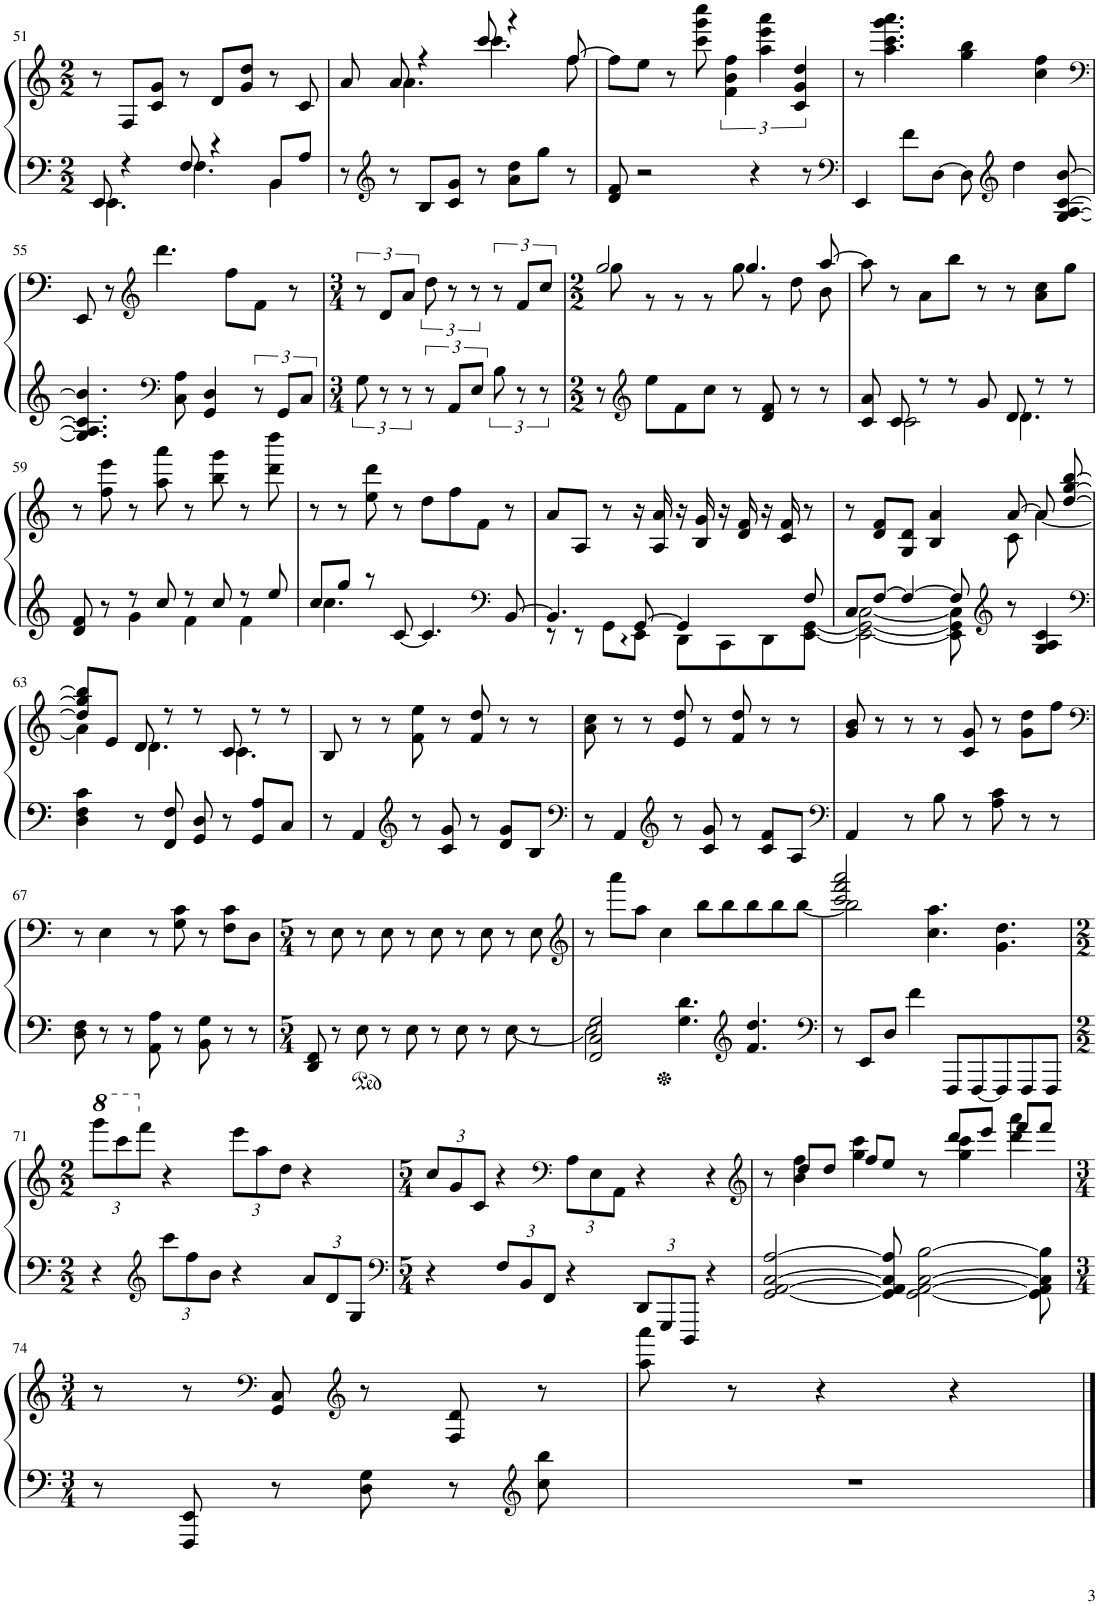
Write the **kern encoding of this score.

**kern	**kern
*part1	*part1
*staff2	*staff1
*I"Piano	*
*I'Pno.	*
!!LO:PB:g=z
*clefF4	*clefG2
*k[]	*k[]
*M2/2	*M2/2
=51	=51
*^	*
8EE/	4.EE\	8r
4r	.	8F/L
.	.	8c/ 8g/J
8F/	4.F\	8r
4r	.	8d/L
.	.	8g/ 8dd/J
8BB/L	4BB\	8r
8A/J	.	8c/
*v	*v	*
=52	=52
*	*^
8r	8a/	8ryy
*clefG2	*	*
8r	8a/	4.a\
8B/L	4r	.
8c/ 8g/J	.	.
8r	8ccc/	4.ccc\
8a\ 8dd\L	4r	.
8gg\J	.	.
8r	[8ff/	8ff\
*	*v	*v
=53	=53
8d/ 8f/	8ff\L]
2r	8ee\J
.	8r
.	8ccc\ 8ggg\ 8cccc\
.	6f\ 6b\ 6ff\
4r	.
.	6aa\ 6eee\ 6aaa\
.	6c/ 6g/ 6dd/
8r	.
=54	=54
*clefF4	*
4EE/	8r
.	4.aa\ 4.ccc\ 4.ggg\ 4.aaa\
8f\L	.
[8D\J	.
8D\]	4gg\ 4bb\
*clefG2	*
4dd\	.
.	4cc\ 4ff\
[8G/ [8A/ [8c/ [8b/	.
!!LO:LB:g=z
=55	=55
*	*clefF4
4.G/] 4.A/] 4.c/] 4.b/]	8EE/
.	8r
*	*clefG2
.	4.ddd\
*clefF4	*
8C\ 8A\	.
4GG/ 4D/	.
.	8ff\L
12r	8f\J
12GG/L	.
.	8r
12C/J	.
=56	=56
*M3/4	*M3/4
12G\	12r
4r	12d/L
.	12a/J
.	12dd\
12AA/L	4r
12E/J	.
12B\	.
12r	12f/L
12r	12cc/J
=57	=57
*M2/2	*M2/2
*	*^
8r	2gg/	8gg\
*clefG2	*	*
8ee\L	.	8r
8f\	.	8r
8cc\J	.	8r
8r	4.gg/	8gg\
8d/ 8f/	.	8r
8r	.	8dd\
8r	[8aa/	8b\
*	*v	*v
=58	=58
*^	*
8c/ 8a/	8ryy	8aa\]
8c/	2c\	8r
8r	.	8a\L
8r	.	8bb\J
8g/	.	8r
8d/	4.d\	8r
8r	.	8a\ 8cc\L
8r	.	8gg\J
!!LO:LB:g=z
=59	=59	=59
*	*	*^
8d/ 8f/	4ryy	8r	8ryy
8r	.	8ff\ 8eee\	2..ryy
8r	4g\	8r	.
8cc/	.	8aa\ 8aaa\	.
8r	4f\	8r	.
8cc/	.	8bb\ 8ggg\	.
8r	4f\	8r	.
8ee/	.	8ddd\ 8dddd\	.
*	*	*v	*v
=60	=60	=60
8cc/L	4.cc\	8r
8gg/J	.	8r
8r	.	8ee\ 8ddd\
[8c/	2ryy	8r
4.c/]	.	8dd\L
.	.	8ff\
.	.	8f\J
*clefF4	*	*
[8BB/	8ryy	8r
=61	=61	=61
4.BB/]	8r	8a/L
.	8r	8A/J
.	8GG\L	8r
[8GG/	8EE\J	16r
.	.	16A/ 16a/
4GG/]	8DD\L	16r
.	.	16B/ 16g/
.	8CC\	16r
.	.	16d/ 16f/
8ryy	8DD\	16r
.	.	16c/ 16f/
8F/	[8EE\ [8GG\J	8r
=62	=62	=62
*	*	*^
8C/L	2EE\_ 2GG\_ [2C\	8r	8ryy
*	*	*v	*v
[8F/J	.	8d/ 8f/L
4F/_	.	8G/ 8d/J
.	.	4B/ 4a/
8F/]	8EE\] 8GG\] 8C\]	.
*clefG2	*	*
*	*	*^
8r	4.ryy	[8a/	8c\
4G/ 4A/ 4c/	.	8a/]	[4a\
.	.	[8dd/ [8gg/ [8bb/	.
*v	*v	*	*
!!LO:LB:g=z	!!
=63	=63	=63
*clefF4	*	*
4D\ 4F\ 4c\	8dd/] 8gg/] 8bb/]L	4a\]
.	8e/J	.
8r	8d/	4.d\
8FF/ 8F/	8r	.
8GG/ 8D/	8r	.
8r	8c/	4.c\
8GG/ 8A/L	8r	.
8C/J	8r	.
*	*v	*v
=64	=64
8r	8B/
4AA/	8r
.	8r
*clefG2	*
8r	8f\ 8ee\
8c/ 8g/	8r
8r	8f/ 8dd/
8d/ 8g/L	8r
8B/J	8r
=65	=65
*clefF4	*
8r	8a\ 8cc\
4AA/	8r
.	8r
*clefG2	*
8r	8e/ 8dd/
8c/ 8g/	8r
8r	8f/ 8dd/
8c/ 8f/L	8r
8A/J	8r
=66	=66
*clefF4	*
4AA/	8g/ 8b/
.	8r
8r	8r
8B\	8r
8r	8c/ 8g/
8A\ 8c\	8r
8r	8g\ 8dd\L
8r	8ff\J
!!LO:LB:g=z
=67	=67
*	*clefF4
8D\ 8F\	8r
8r	4E\
8r	.
8AA\ 8A\	8r
8r	8G\ 8c\
8BB\ 8G\	8r
8r	8F\ 8c\L
8r	8D\J
=68	=68
*M5/4	*M5/4
8DD/ 8FF/	8r
8r	8E\
8E\	8r
8r	8E\
8E\	8r
8r	8E\
8E\	8r
8r	8E\
[8E\	8r
8r	8E\
=69	=69
*	*clefG2
*^	*
2FF/ 2C/ 2G/	2E\]	8r
.	.	8aaa\L
.	.	8aa\J
.	.	4cc\
4.G\ 4.d\	2.ryy	.
.	.	8bb\L
.	.	8bb\
*clefG2	*	*
4.f/ 4.dd/	.	8bb\
.	.	8bb\
.	.	[8bb\J
*v	*v	*
=70	=70
*clefF4	*
*	*^
8r	2ccc/ 2fff/ 2aaa/	2bb\]
8EE/L	.	.
8D/J	.	.
4f\	.	.
.	4.cc\ 4.aa\	2.ryy
8FFF/L	.	.
[8FFF/	.	.
8FFF/]	4.g\ 4.dd\	.
8FFF/	.	.
8FFF/J	.	.
*	*v	*v
!!LO:LB:g=z
=71	=71
*M2/2	*M2/2
*	*8va
*	*Xbrackettup
4r	12gggg\L
.	12cccc\
*	*X8va
.	12fff\J
*clefG2	*
*Xbrackettup	*
12ccc\L	4r
12ff\	.
12b\J	.
4r	12eee\L
.	12aa\
.	12dd\J
12a/L	4r
12d/	.
12G/J	.
=72	=72
*clefF4	*
*M5/4	*M5/4
4r	12cc/L
.	12g/
.	12c/J
12F/L	4r
12BB/	.
12FF/J	.
*	*clefF4
4r	12A\L
.	12E\
.	12AA\J
12DD/L	4r
12GGG/	.
12DDD/J	.
4r	4r
=73	=73
*	*clefG2
*	*^
[2GG/ [2AA/ [2C/ [2A/	8r	8ryy
.	8dd/L	4b\ 4ff\
.	8dd/J	.
.	8ff/L	4gg\ 4ccc\
8GG/] 8AA/] 8C/] 8A/]	8ee/J	.
[2GG\ [2AA\ [2C\ [2B\	8r	8ryy
.	8ddd/L	4gg\ 4ccc\
.	8eee/J	.
.	8fff/L	4ddd\ 4aaa\
8GG\] 8AA\] 8C\] 8B\]	8fff/J	.
*	*v	*v
!!LO:LB:g=z
=74	=74
*M3/4	*M3/4
8r	8r
8FFF/ 8EE/	8r
*	*clefF4
8r	8GG/ 8C/
*	*clefG2
8D\ 8G\	8r
8r	8F/ 8d/
*clefG2	*
8cc\ 8bb\	8r
=75	=75
2.r	8aa\ 8aaa\
.	8r
.	4r
.	4r
==	==
*-	*-
